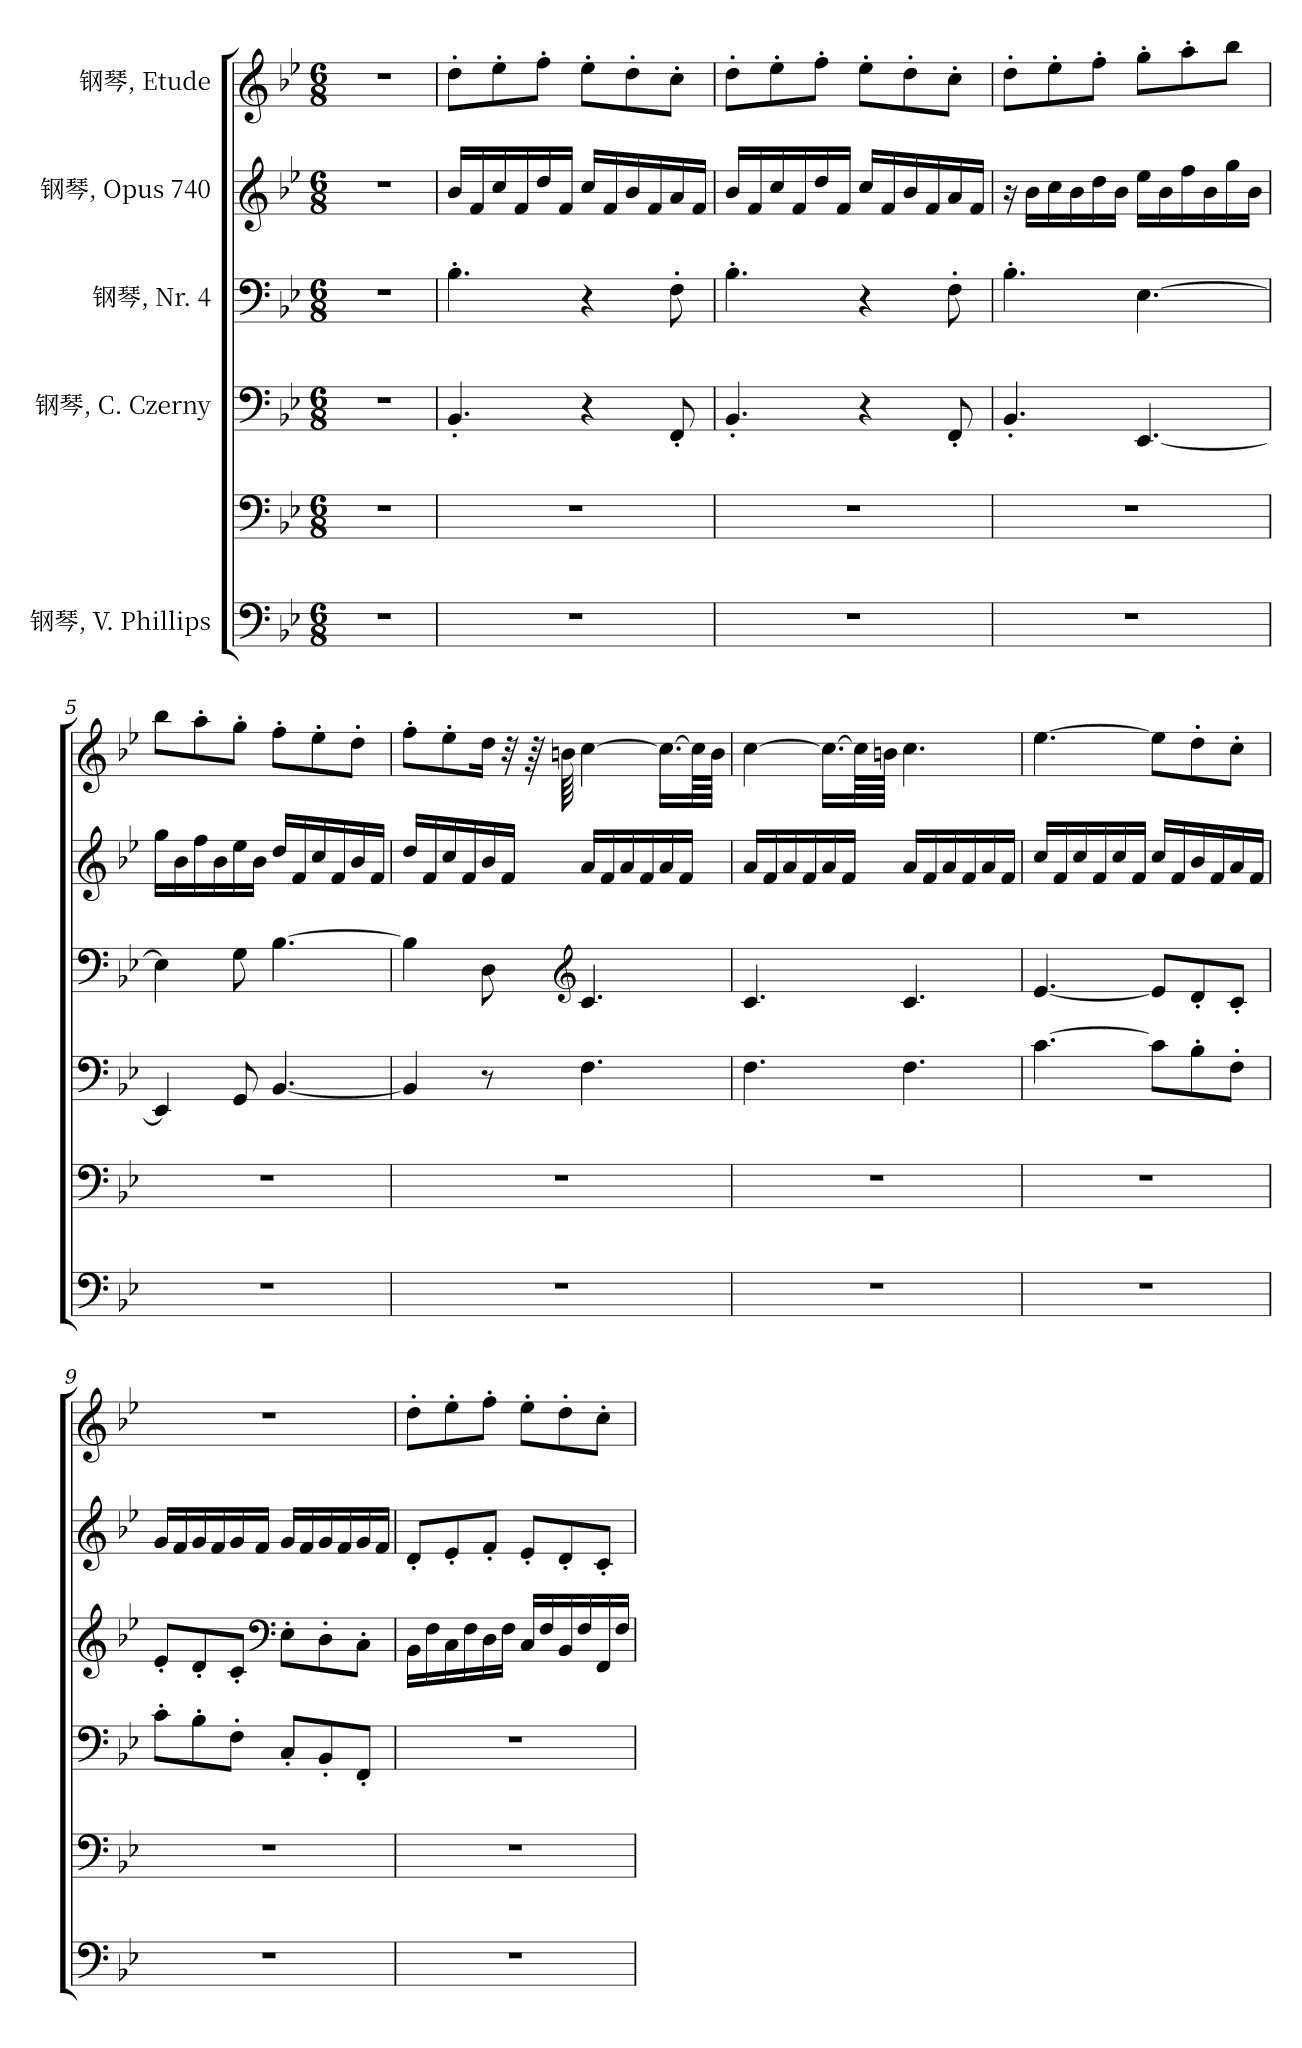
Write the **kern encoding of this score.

**kern	**kern	**kern	**kern	**kern	**kern
*part5	*part5	*part4	*part3	*part2	*part1
*staff6	*staff5	*staff4	*staff3	*staff2	*staff1
*I"钢琴, V. Phillips	*	*I"钢琴, C. Czerny	*I"钢琴, Nr. 4	*I"钢琴, Opus 740	*I"钢琴, Etude
*clefF4	*clefF4	*clefF4	*clefF4	*clefG2	*clefG2
*k[b-e-]	*k[b-e-]	*k[b-e-]	*k[b-e-]	*k[b-e-]	*k[b-e-]
*M6/8	*M6/8	*M6/8	*M6/8	*M6/8	*M6/8
*MM148	*MM148	*MM148	*MM148	*MM148	*MM148
=1	=1	=1	=1	=1	=1
2.r	2.r	2.r	2.r	2.r	2.r
=2	=2	=2	=2	=2	=2
2.r	2.r	4.BB-'/	4.B-'\	16b-/LL	8dd'\L
.	.	.	.	16f/	.
.	.	.	.	16cc/	8ee-'\
.	.	.	.	16f/	.
.	.	.	.	16dd/	8ff'\J
.	.	.	.	16f/JJ	.
.	.	4r	4r	16cc/LL	8ee-'\L
.	.	.	.	16f/	.
.	.	.	.	16b-/	8dd'\
.	.	.	.	16f/	.
.	.	8FF'/	8F'\	16a/	8cc'\J
.	.	.	.	16f/JJ	.
=3	=3	=3	=3	=3	=3
2.r	2.r	4.BB-'/	4.B-'\	16b-/LL	8dd'\L
.	.	.	.	16f/	.
.	.	.	.	16cc/	8ee-'\
.	.	.	.	16f/	.
.	.	.	.	16dd/	8ff'\J
.	.	.	.	16f/JJ	.
.	.	4r	4r	16cc/LL	8ee-'\L
.	.	.	.	16f/	.
.	.	.	.	16b-/	8dd'\
.	.	.	.	16f/	.
.	.	8FF'/	8F'\	16a/	8cc'\J
.	.	.	.	16f/JJ	.
!!LO:LB:g=z
=4	=4	=4	=4	=4	=4
2.r	2.r	4.BB-'/	4.B-'\	16r	8dd'\L
.	.	.	.	16b-\LL	.
.	.	.	.	16cc\	8ee-'\
.	.	.	.	16b-\	.
.	.	.	.	16dd\	8ff'\J
.	.	.	.	16b-\JJ	.
.	.	[4.EE-/	[4.E-\	16ee-\LL	8gg'\L
.	.	.	.	16b-\	.
.	.	.	.	16ff\	8aa'\
.	.	.	.	16b-\	.
.	.	.	.	16gg\	8bb-\J
.	.	.	.	16b-\JJ	.
=5	=5	=5	=5	=5	=5
2.r	2.r	4EE-/]	4E-\]	16gg\LL	8bb-\L
.	.	.	.	16b-\	.
.	.	.	.	16ff\	8aa'\
.	.	.	.	16b-\	.
.	.	8GG/	8G\	16ee-\	8gg'\J
.	.	.	.	16b-\JJ	.
.	.	[4.BB-/	[4.B-\	16dd/LL	8ff'\L
.	.	.	.	16f/	.
.	.	.	.	16cc/	8ee-'\
.	.	.	.	16f/	.
.	.	.	.	16b-/	8dd'\J
.	.	.	.	16f/JJ	.
=6	=6	=6	=6	=6	=6
2.r	2.r	4BB-/]	4B-\]	16dd/LL	8ff'\L
.	.	.	.	16f/	.
.	.	.	.	16cc/	8ee-'\
.	.	.	.	16f/	.
.	.	8r	8D\	16b-/	16dd\Jk
.	.	.	.	16f/JJ	32r
.	.	.	.	.	64r
.	.	.	.	.	64bn\
*	*	*	*clefG2	*	*
.	.	4.F\	4.c/	16a/LL	[4cc\
.	.	.	.	16f/	.
.	.	.	.	16a/	.
.	.	.	.	16f/	.
.	.	.	.	16a/	16.cc\LL_
.	.	.	.	16f/JJ	.
.	.	.	.	.	64cc\LL]
.	.	.	.	.	64b\JJJJ
!!LO:PB:g=z
=7	=7	=7	=7	=7	=7
2.r	2.r	4.F\	4.c/	16a/LL	[4cc\
.	.	.	.	16f/	.
.	.	.	.	16a/	.
.	.	.	.	16f/	.
.	.	.	.	16a/	16.cc\LL_
.	.	.	.	16f/JJ	.
.	.	.	.	.	64cc\LL]
.	.	.	.	.	64bn\JJJJ
.	.	4.F\	4.c/	16a/LL	4.cc\
.	.	.	.	16f/	.
.	.	.	.	16a/	.
.	.	.	.	16f/	.
.	.	.	.	16a/	.
.	.	.	.	16f/JJ	.
=8	=8	=8	=8	=8	=8
2.r	2.r	[4.c\	[4.e-/	16cc/LL	[4.ee-\
.	.	.	.	16f/	.
.	.	.	.	16cc/	.
.	.	.	.	16f/	.
.	.	.	.	16cc/	.
.	.	.	.	16f/JJ	.
.	.	8c\L]	8e-/L]	16cc/LL	8ee-\L]
.	.	.	.	16f/	.
.	.	8B-'\	8d'/	16b-/	8dd'\
.	.	.	.	16f/	.
.	.	8F'\J	8c'/J	16a/	8cc'\J
.	.	.	.	16f/JJ	.
=9	=9	=9	=9	=9	=9
2.r	2.r	8c'\L	8e-'/L	16g/LL	2.r
.	.	.	.	16f/	.
.	.	8B-'\	8d'/	16g/	.
.	.	.	.	16f/	.
.	.	8F'\J	8c'/J	16g/	.
.	.	.	.	16f/JJ	.
*	*	*	*clefF4	*	*
.	.	8C'/L	8E-'\L	16g/LL	.
.	.	.	.	16f/	.
.	.	8BB-'/	8D'\	16g/	.
.	.	.	.	16f/	.
.	.	8FF'/J	8C'\J	16g/	.
.	.	.	.	16f/JJ	.
!!LO:LB:g=z
=10	=10	=10	=10	=10	=10
2.r	2.r	2.r	16BB-\LL	8d'/L	8dd'\L
.	.	.	16F\	.	.
.	.	.	16C\	8e-'/	8ee-'\
.	.	.	16F\	.	.
.	.	.	16D\	8f'/J	8ff'\J
.	.	.	16F\JJ	.	.
.	.	.	16C/LL	8e-'/L	8ee-'\L
.	.	.	16F/	.	.
.	.	.	16BB-/	8d'/	8dd'\
.	.	.	16F/	.	.
.	.	.	16FF/	8c'/J	8cc'\J
.	.	.	16F/JJ	.	.
=	=	=	=	=	=
*-	*-	*-	*-	*-	*-
